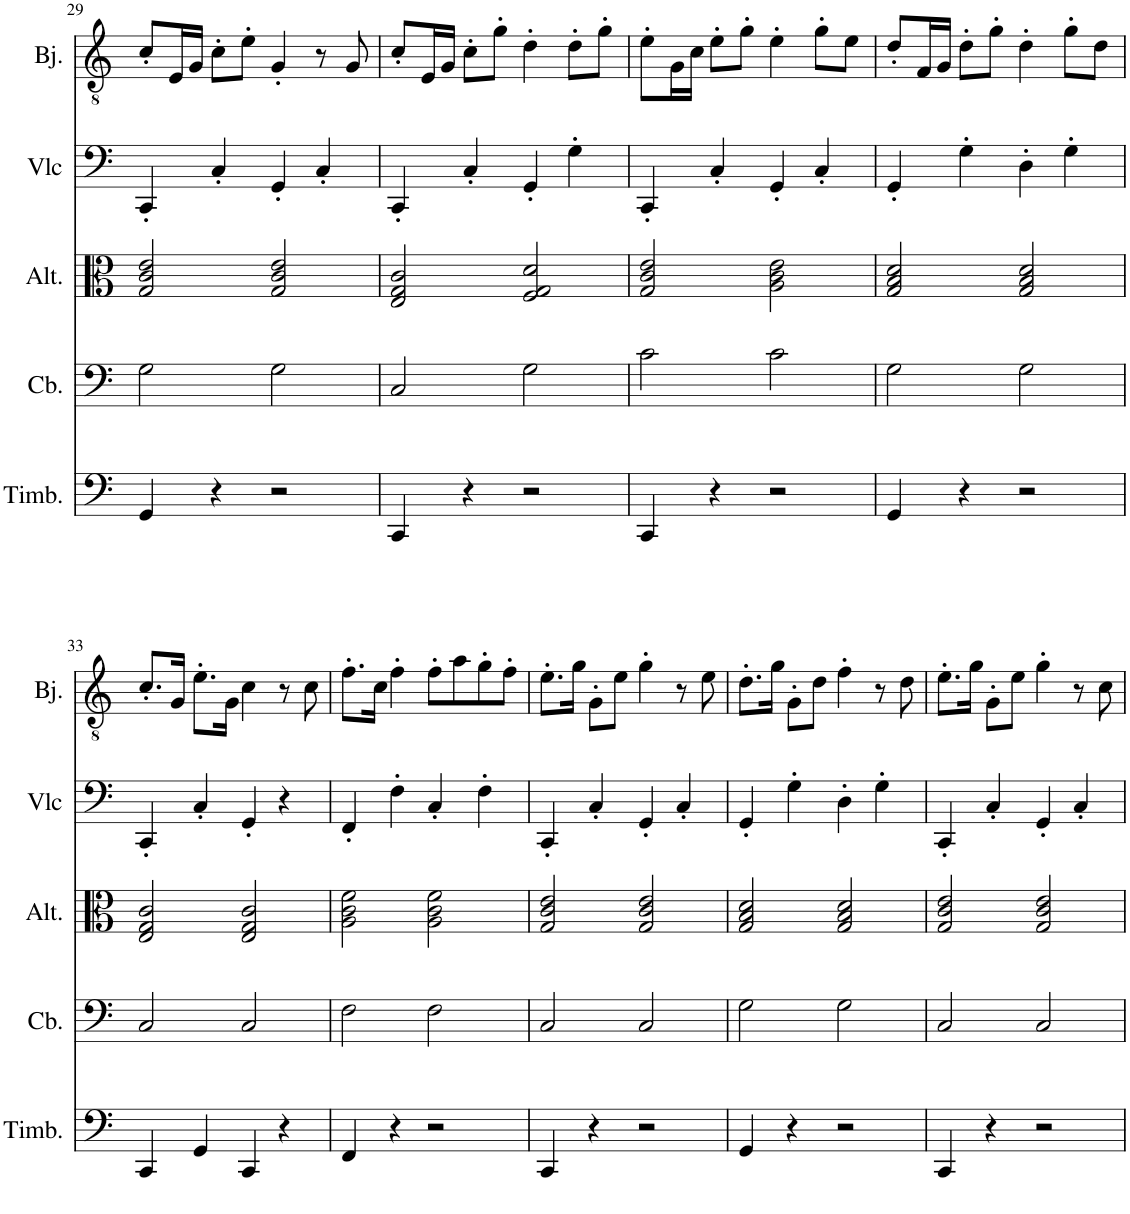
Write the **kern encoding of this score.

**kern	**kern	**kern	**kern	**kern
*part5	*part4	*part3	*part2	*part1
*staff5	*staff4	*staff3	*staff2	*staff1
*I"Timbales	*I"Contrebasse	*I"Altos	*I"Violoncelle	*I"Banjo
*I'Timb.	*I'Cb.	*I'Alt.	*I'Vlc	*I'Bj.
!!LO:PB:g=z
*clefF4	*clefF4	*clefC3	*clefF4	*clefGv2
*	*Trd7c12	*	*	*Trd7c12
*k[]	*k[]	*k[]	*k[]	*k[]
*M4/4	*M4/4	*M4/4	*M4/4	*M4/4
=29	=29	=29	=29	=29
4GG/	2G\	2G/ 2c/ 2e/	4CC'/	8c'/L
.	.	.	.	16E/L
.	.	.	.	16G/JJ
4r	.	.	4C'/	8c'\L
.	.	.	.	8e'\J
2r	2G\	2G/ 2c/ 2e/	4GG'/	4G'/
.	.	.	4C'/	8r
.	.	.	.	8G/
=30	=30	=30	=30	=30
4CC/	2C/	2E/ 2G/ 2c/	4CC'/	8c'/L
.	.	.	.	16E/L
.	.	.	.	16G/JJ
4r	.	.	4C'/	8c'\L
.	.	.	.	8g'\J
2r	2G\	2F/ 2G/ 2d/	4GG'/	4d'\
.	.	.	4G'\	8d'\L
.	.	.	.	8g'\J
=31	=31	=31	=31	=31
4CC/	2c\	2G/ 2c/ 2e/	4CC'/	8e'\L
.	.	.	.	16G\L
.	.	.	.	16c\JJ
4r	.	.	4C'/	8e'\L
.	.	.	.	8g'\J
2r	2c\	2A\ 2c\ 2e\	4GG'/	4e'\
.	.	.	4C'/	8g'\L
.	.	.	.	8e\J
=32	=32	=32	=32	=32
4GG/	2G\	2G/ 2B/ 2d/	4GG'/	8d'/L
.	.	.	.	16F/L
.	.	.	.	16G/JJ
4r	.	.	4G'\	8d'\L
.	.	.	.	8g'\J
2r	2G\	2G/ 2B/ 2d/	4D'\	4d'\
.	.	.	4G'\	8g'\L
.	.	.	.	8d\J
!!LO:LB:g=z
=33	=33	=33	=33	=33
4CC/	2C/	2E/ 2G/ 2c/	4CC'/	8.c'/L
.	.	.	.	16G/Jk
4GG/	.	.	4C'/	8.e'\L
.	.	.	.	16G\Jk
4CC/	2C/	2E/ 2G/ 2c/	4GG'/	4c\
4r	.	.	4r	8r
.	.	.	.	8c\
=34	=34	=34	=34	=34
4FF/	2F\	2A\ 2c\ 2f\	4FF'/	8.f'\L
.	.	.	.	16c\Jk
4r	.	.	4F'\	4f'\
2r	2F\	2A\ 2c\ 2f\	4C'/	8f'\L
.	.	.	.	8a\
.	.	.	4F'\	8g'\
.	.	.	.	8f'\J
=35	=35	=35	=35	=35
4CC/	2C/	2G/ 2c/ 2e/	4CC'/	8.e'\L
.	.	.	.	16g\Jk
4r	.	.	4C'/	8G'\L
.	.	.	.	8e\J
2r	2C/	2G/ 2c/ 2e/	4GG'/	4g'\
.	.	.	4C'/	8r
.	.	.	.	8e\
=36	=36	=36	=36	=36
4GG/	2G\	2G/ 2B/ 2d/	4GG'/	8.d'\L
.	.	.	.	16g\Jk
4r	.	.	4G'\	8G'\L
.	.	.	.	8d\J
2r	2G\	2G/ 2B/ 2d/	4D'\	4f'\
.	.	.	4G'\	8r
.	.	.	.	8d\
=37	=37	=37	=37	=37
4CC/	2C/	2G/ 2c/ 2e/	4CC'/	8.e'\L
.	.	.	.	16g\Jk
4r	.	.	4C'/	8G'\L
.	.	.	.	8e\J
2r	2C/	2G/ 2c/ 2e/	4GG'/	4g'\
.	.	.	4C'/	8r
.	.	.	.	8c\
=	=	=	=	=
*-	*-	*-	*-	*-
